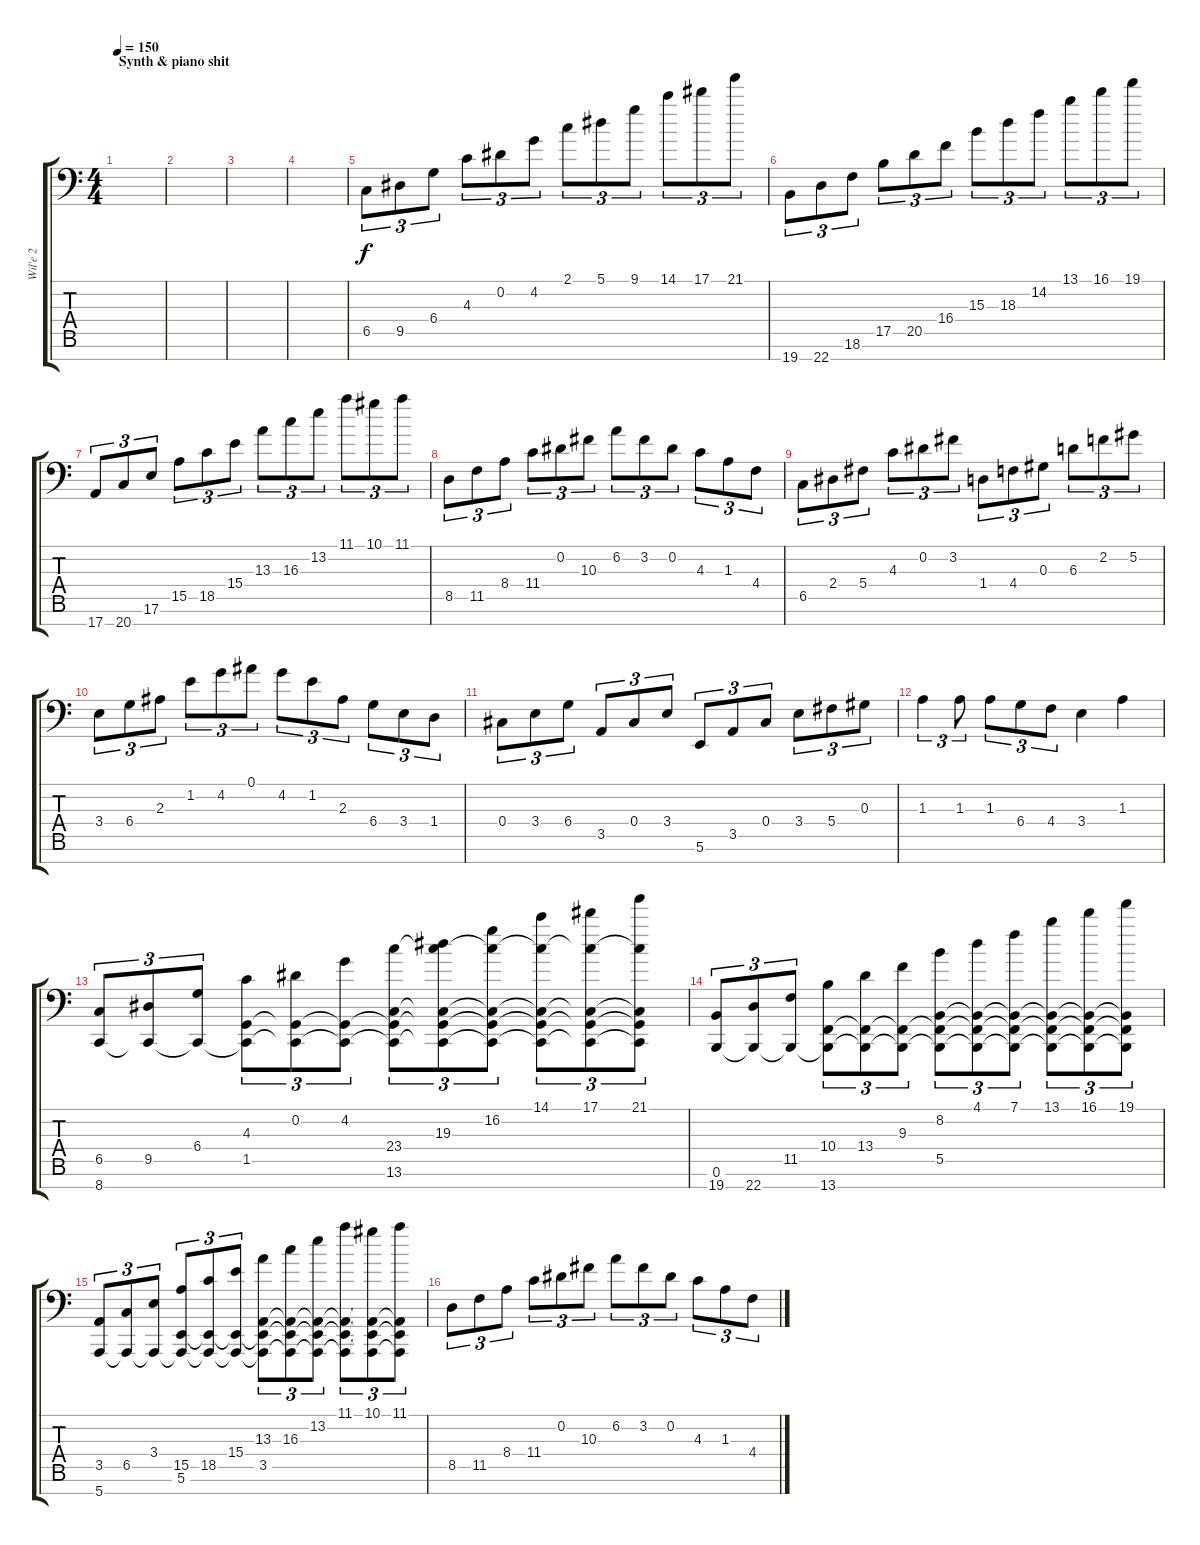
\track ("Wil'e 2" "Wil'e 2") {instrument acousticgrandpiano}
\staff {score tabs}
\tuning (Bb4 Eb4 Ab3 Db3 Gb2 B1 E1) {hide}
\ts (4 4)
\section ("" "Synth & piano shit")
\tempo 150
\clef f4
\ks c
|
|
|
|
6.5.8{tu (3 2)} 9.5.8{tu (3 2)} 6.4.8{tu (3 2)} 4.3.8{tu (3 2)} 0.2.8{tu (3 2)} 4.2.8{tu (3 2)} 2.1.8{tu (3 2)} 5.1.8{tu (3 2)} 9.1.8{tu (3 2)} 14.1.8{tu (3 2)} 17.1.8{tu (3 2)} 21.1.8{tu (3 2)} |
19.7.8{tu (3 2)} 22.7.8{tu (3 2)} 18.6.8{tu (3 2)} 17.5.8{tu (3 2)} 20.5.8{tu (3 2)} 16.4.8{tu (3 2)} 15.3.8{tu (3 2)} 18.3.8{tu (3 2)} 14.2.8{tu (3 2)} 13.1.8{tu (3 2)} 16.1.8{tu (3 2)} 19.1.8{tu (3 2)} |
17.7.8{tu (3 2)} 20.7.8{tu (3 2)} 17.6.8{tu (3 2)} 15.5.8{tu (3 2)} 18.5.8{tu (3 2)} 15.4.8{tu (3 2)} 13.3.8{tu (3 2)} 16.3.8{tu (3 2)} 13.2.8{tu (3 2)} 11.1.8{tu (3 2)} 10.1.8{tu (3 2)} 11.1.8{tu (3 2)} |
8.5.8{tu (3 2)} 11.5.8{tu (3 2)} 8.4.8{tu (3 2)} 11.4.8{tu (3 2)} 0.2.8{tu (3 2)} 10.3.8{tu (3 2)} 6.2.8{tu (3 2)} 3.2.8{tu (3 2)} 0.2.8{tu (3 2)} 4.3.8{tu (3 2)} 1.3.8{tu (3 2)} 4.4.8{tu (3 2)} |
6.5.8{tu (3 2)} 2.4.8{tu (3 2)} 5.4.8{tu (3 2)} 4.3.8{tu (3 2)} 0.2.8{tu (3 2)} 3.2.8{tu (3 2)} 1.4.8{tu (3 2)} 4.4.8{tu (3 2)} 0.3.8{tu (3 2)} 6.3.8{tu (3 2)} 2.2.8{tu (3 2)} 5.2.8{tu (3 2)} |
3.4.8{tu (3 2)} 6.4.8{tu (3 2)} 2.3.8{tu (3 2)} 1.2.8{tu (3 2)} 4.2.8{tu (3 2)} 0.1.8{tu (3 2)} 4.2.8{tu (3 2)} 1.2.8{tu (3 2)} 2.3.8{tu (3 2)} 6.4.8{tu (3 2)} 3.4.8{tu (3 2)} 1.4.8{tu (3 2)} |
0.4.8{tu (3 2)} 3.4.8{tu (3 2)} 6.4.8{tu (3 2)} 3.5.8{tu (3 2)} 0.4.8{tu (3 2)} 3.4.8{tu (3 2)} 5.6.8{tu (3 2)} 3.5.8{tu (3 2)} 0.4.8{tu (3 2)} 3.4.8{tu (3 2)} 5.4.8{tu (3 2)} 0.3.8{tu (3 2)} |
1.3.4{tu (3 2)} 1.3.8{tu (3 2)} 1.3.8{tu (3 2)} 6.4.8{tu (3 2)} 4.4.8{tu (3 2)} 3.4.4 1.3.4 |
(6.5 8.7).8{tu (3 2)} (9.5 8.7{t}).8{tu (3 2)} (6.4 8.7{t}).8{tu (3 2)} (4.3 1.5 8.7{t}).8{tu (3 2)} (0.2 1.5{t} 8.7{t}).8{tu (3 2)} (4.2 1.5{t} 8.7{t}).8{tu (3 2)} (23.4 1.5{t} 13.6 8.7{t}).8{tu (3 2)} (19.3 23.4{t} 1.5{t} 13.6{t} 8.7{t}).8{tu (3 2)} (16.2 23.4{t} 1.5{t} 13.6{t} 8.7{t}).8{tu (3 2)} (14.1 23.4{t} 1.5{t} 13.6{t} 8.7{t}).8{tu (3 2)} (17.1 23.4{t} 1.5{t} 13.6{t} 8.7{t}).8{tu (3 2)} (21.1 23.4{t} 1.5{t} 13.6{t} 8.7{t}).8{tu (3 2)} |
(0.6 19.7).8{tu (3 2)} (0.6{t} 22.7).8{tu (3 2)} (11.5 0.6{t}).8{tu (3 2)} (10.4 0.6{t} 13.7).8{tu (3 2)} (13.4 0.6{t} 13.7{t}).8{tu (3 2)} (9.3 0.6{t} 13.7{t}).8{tu (3 2)} (8.2 5.5 0.6{t} 13.7{t}).8{tu (3 2)} (4.1 5.5{t} 0.6{t} 13.7{t}).8{tu (3 2)} (7.1 5.5{t} 0.6{t} 13.7{t}).8{tu (3 2)} (13.1 5.5{t} 0.6{t} 13.7{t}).8{tu (3 2)} (16.1 5.5{t} 0.6{t} 13.7{t}).8{tu (3 2)} (19.1 5.5{t} 0.6{t} 13.7{t}).8{tu (3 2)} |
(3.5 5.7).8{tu (3 2)} (6.5 5.7{t}).8{tu (3 2)} (3.4 5.7{t}).8{tu (3 2)} (15.5 5.6 5.7{t}).8{tu (3 2)} (18.5 5.6{t} 5.7{t}).8{tu (3 2)} (15.4 5.6{t} 5.7{t}).8{tu (3 2)} (13.3 3.5 5.6{t} 5.7{t}).8{tu (3 2)} (16.3 3.5{t} 5.6{t} 5.7{t}).8{tu (3 2)} (13.2 3.5{t} 5.6{t} 5.7{t}).8{tu (3 2)} (11.1 3.5{t} 5.6{t} 5.7{t}).8{tu (3 2)} (10.1 3.5{t} 5.6{t} 5.7{t}).8{tu (3 2)} (11.1 3.5{t} 5.6{t} 5.7{t}).8{tu (3 2)} |
8.5.8{tu (3 2)} 11.5.8{tu (3 2)} 8.4.8{tu (3 2)} 11.4.8{tu (3 2)} 0.2.8{tu (3 2)} 10.3.8{tu (3 2)} 6.2.8{tu (3 2)} 3.2.8{tu (3 2)} 0.2.8{tu (3 2)} 4.3.8{tu (3 2)} 1.3.8{tu (3 2)} 4.4.8{tu (3 2)}
